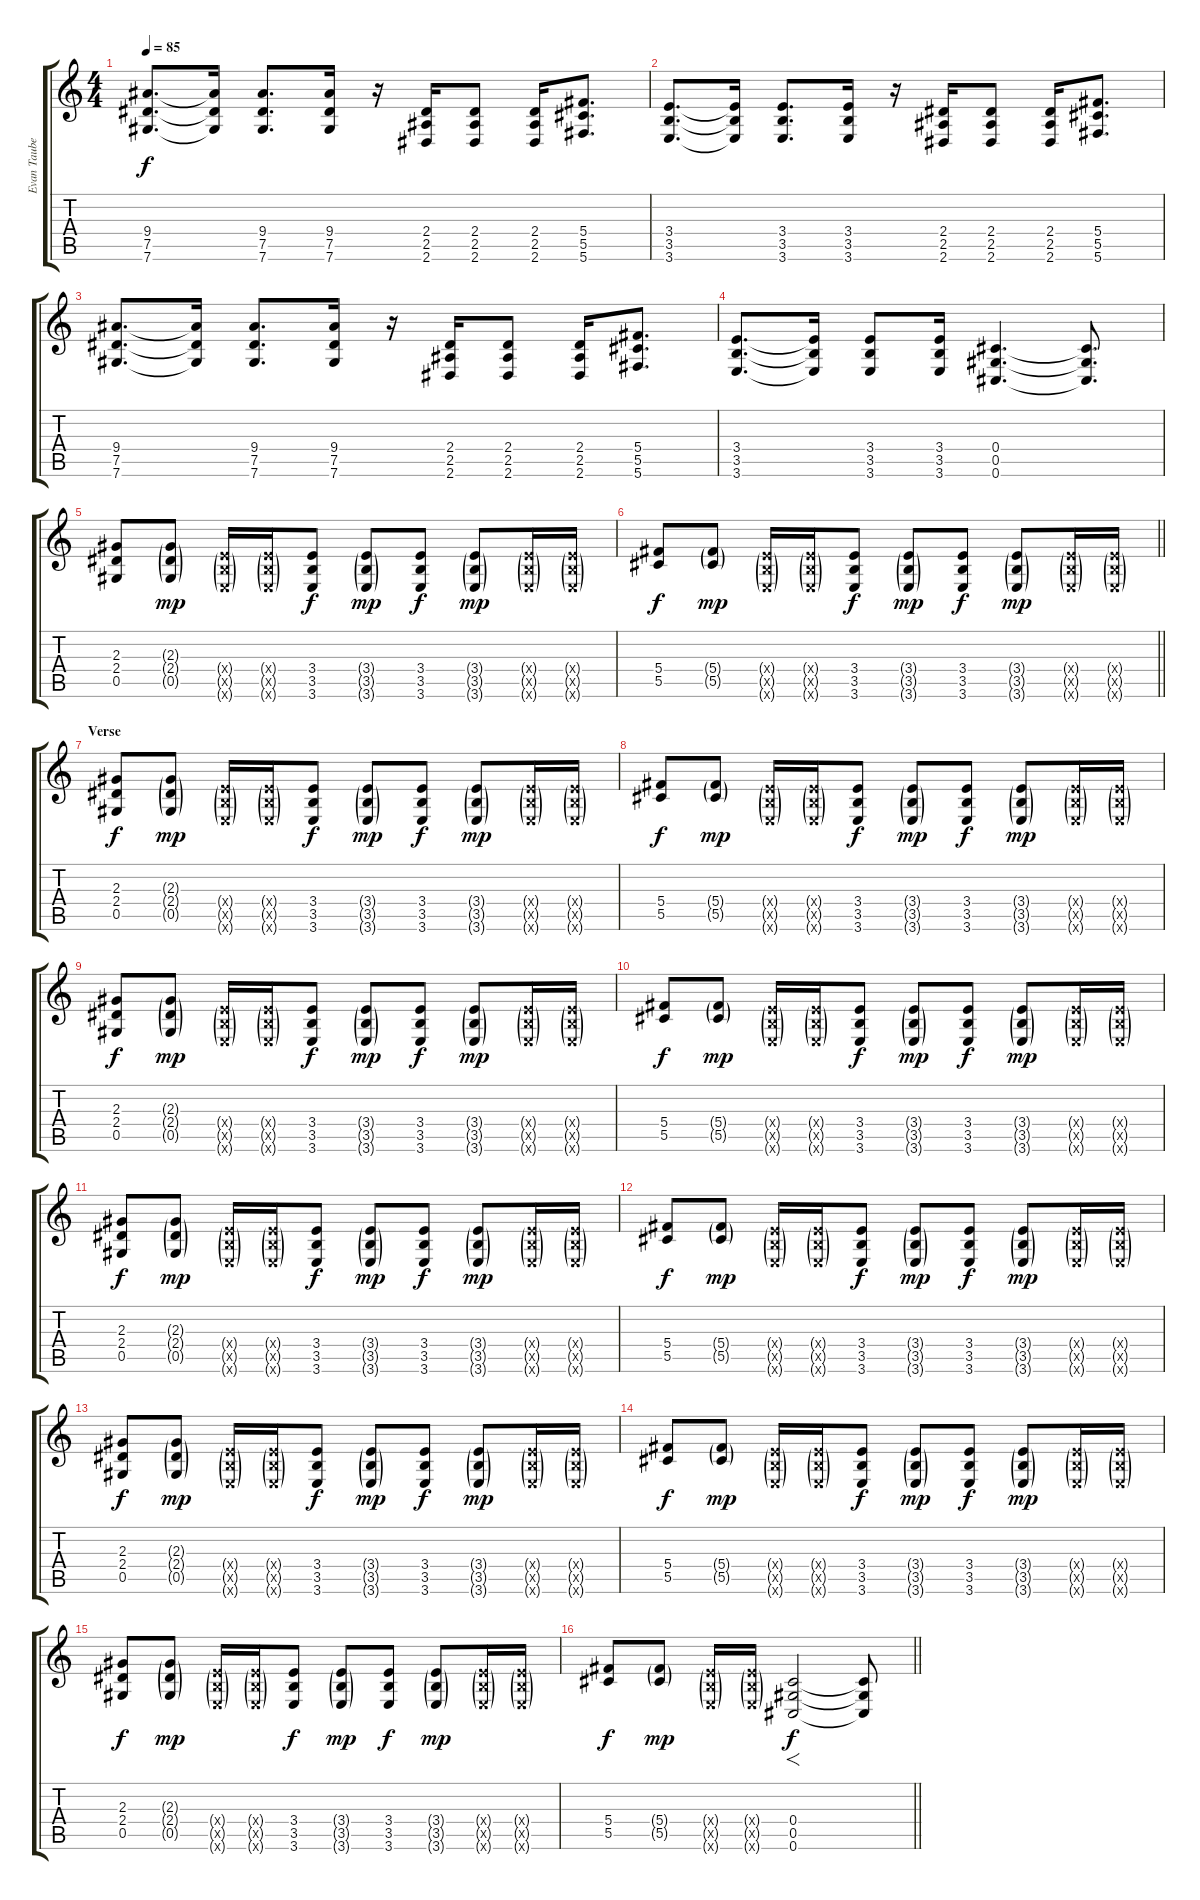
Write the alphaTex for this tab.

\track ("Evan Taubenfeld" "Evan Taube") {instrument overdrivenguitar}
\staff {score tabs}
\tuning (Eb4 Bb3 Gb3 Db3 Ab2 Db2) {hide}
\ts (4 4)
\tempo 85
\clef g2
\ks c
(9.4 7.5 7.6).8{d dy f} (9.4{t} 7.5{t} 7.6{t}).16 (9.4 7.5 7.6).8{d} (9.4 7.5 7.6).16 r.16 (2.4 2.5 2.6).16 (2.4 2.5 2.6).8 (2.4 2.5 2.6).16 (5.4 5.5 5.6).8{d} |
(3.4 3.5 3.6).8{d} (3.4{t} 3.5{t} 3.6{t}).16 (3.4 3.5 3.6).8{d} (3.4 3.5 3.6).16 r.16 (2.4 2.5 2.6).16 (2.4 2.5 2.6).8 (2.4 2.5 2.6).16 (5.4 5.5 5.6).8{d} |
(9.4 7.5 7.6).8{d} (9.4{t} 7.5{t} 7.6{t}).16 (9.4 7.5 7.6).8{d} (9.4 7.5 7.6).16 r.16 (2.4 2.5 2.6).16 (2.4 2.5 2.6).8 (2.4 2.5 2.6).16 (5.4 5.5 5.6).8{d} |
(3.4 3.5 3.6).8{d} (3.4{t} 3.5{t} 3.6{t}).16 (3.4 3.5 3.6).8 (3.4 3.5 3.6).16 (0.4 0.5 0.6).4{d} (0.4{t} 0.5{t} 0.6{t}).8{d} |
(2.3 2.4 0.5).8{volume 8 instrument electricguitarjazz} (2.3{g} 2.4{g} 0.5{g}).8{dy mp} (3.4{g x} 3.5{g x} 3.6{g x}).16 (3.4{g x} 3.5{g x} 3.6{g x}).16 (3.4 3.5 3.6).8{dy f} (3.4{g} 3.5{g} 3.6{g}).8{dy mp} (3.4 3.5 3.6).8{dy f} (3.4{g} 3.5{g} 3.6{g}).8{dy mp} (3.4{g x} 3.5{g x} 3.6{g x}).16 (3.4{g x} 3.5{g x} 3.6{g x}).16 |
\barLineRight lightlight
(5.4 5.5).8{dy f} (5.4{g} 5.5{g}).8{dy mp} (3.4{g x} 3.5{g x} 3.6{g x}).16 (3.4{g x} 3.5{g x} 3.6{g x}).16 (3.4 3.5 3.6).8{dy f} (3.4{g} 3.5{g} 3.6{g}).8{dy mp} (3.4 3.5 3.6).8{dy f} (3.4{g} 3.5{g} 3.6{g}).8{dy mp} (3.4{g x} 3.5{g x} 3.6{g x}).16 (3.4{g x} 3.5{g x} 3.6{g x}).16 |
\section ("" "Verse")
(2.3 2.4 0.5).8{dy f} (2.3{g} 2.4{g} 0.5{g}).8{dy mp} (3.4{g x} 3.5{g x} 3.6{g x}).16 (3.4{g x} 3.5{g x} 3.6{g x}).16 (3.4 3.5 3.6).8{dy f} (3.4{g} 3.5{g} 3.6{g}).8{dy mp} (3.4 3.5 3.6).8{dy f} (3.4{g} 3.5{g} 3.6{g}).8{dy mp} (3.4{g x} 3.5{g x} 3.6{g x}).16 (3.4{g x} 3.5{g x} 3.6{g x}).16 |
(5.4 5.5).8{dy f} (5.4{g} 5.5{g}).8{dy mp} (3.4{g x} 3.5{g x} 3.6{g x}).16 (3.4{g x} 3.5{g x} 3.6{g x}).16 (3.4 3.5 3.6).8{dy f} (3.4{g} 3.5{g} 3.6{g}).8{dy mp} (3.4 3.5 3.6).8{dy f} (3.4{g} 3.5{g} 3.6{g}).8{dy mp} (3.4{g x} 3.5{g x} 3.6{g x}).16 (3.4{g x} 3.5{g x} 3.6{g x}).16 |
(2.3 2.4 0.5).8{dy f} (2.3{g} 2.4{g} 0.5{g}).8{dy mp} (3.4{g x} 3.5{g x} 3.6{g x}).16 (3.4{g x} 3.5{g x} 3.6{g x}).16 (3.4 3.5 3.6).8{dy f} (3.4{g} 3.5{g} 3.6{g}).8{dy mp} (3.4 3.5 3.6).8{dy f} (3.4{g} 3.5{g} 3.6{g}).8{dy mp} (3.4{g x} 3.5{g x} 3.6{g x}).16 (3.4{g x} 3.5{g x} 3.6{g x}).16 |
(5.4 5.5).8{dy f} (5.4{g} 5.5{g}).8{dy mp} (3.4{g x} 3.5{g x} 3.6{g x}).16 (3.4{g x} 3.5{g x} 3.6{g x}).16 (3.4 3.5 3.6).8{dy f} (3.4{g} 3.5{g} 3.6{g}).8{dy mp} (3.4 3.5 3.6).8{dy f} (3.4{g} 3.5{g} 3.6{g}).8{dy mp} (3.4{g x} 3.5{g x} 3.6{g x}).16 (3.4{g x} 3.5{g x} 3.6{g x}).16 |
(2.3 2.4 0.5).8{dy f} (2.3{g} 2.4{g} 0.5{g}).8{dy mp} (3.4{g x} 3.5{g x} 3.6{g x}).16 (3.4{g x} 3.5{g x} 3.6{g x}).16 (3.4 3.5 3.6).8{dy f} (3.4{g} 3.5{g} 3.6{g}).8{dy mp} (3.4 3.5 3.6).8{dy f} (3.4{g} 3.5{g} 3.6{g}).8{dy mp} (3.4{g x} 3.5{g x} 3.6{g x}).16 (3.4{g x} 3.5{g x} 3.6{g x}).16 |
(5.4 5.5).8{dy f} (5.4{g} 5.5{g}).8{dy mp} (3.4{g x} 3.5{g x} 3.6{g x}).16 (3.4{g x} 3.5{g x} 3.6{g x}).16 (3.4 3.5 3.6).8{dy f} (3.4{g} 3.5{g} 3.6{g}).8{dy mp} (3.4 3.5 3.6).8{dy f} (3.4{g} 3.5{g} 3.6{g}).8{dy mp} (3.4{g x} 3.5{g x} 3.6{g x}).16 (3.4{g x} 3.5{g x} 3.6{g x}).16 |
(2.3 2.4 0.5).8{dy f} (2.3{g} 2.4{g} 0.5{g}).8{dy mp} (3.4{g x} 3.5{g x} 3.6{g x}).16 (3.4{g x} 3.5{g x} 3.6{g x}).16 (3.4 3.5 3.6).8{dy f} (3.4{g} 3.5{g} 3.6{g}).8{dy mp} (3.4 3.5 3.6).8{dy f} (3.4{g} 3.5{g} 3.6{g}).8{dy mp} (3.4{g x} 3.5{g x} 3.6{g x}).16 (3.4{g x} 3.5{g x} 3.6{g x}).16 |
(5.4 5.5).8{dy f} (5.4{g} 5.5{g}).8{dy mp} (3.4{g x} 3.5{g x} 3.6{g x}).16 (3.4{g x} 3.5{g x} 3.6{g x}).16 (3.4 3.5 3.6).8{dy f} (3.4{g} 3.5{g} 3.6{g}).8{dy mp} (3.4 3.5 3.6).8{dy f} (3.4{g} 3.5{g} 3.6{g}).8{dy mp} (3.4{g x} 3.5{g x} 3.6{g x}).16 (3.4{g x} 3.5{g x} 3.6{g x}).16 |
(2.3 2.4 0.5).8{dy f} (2.3{g} 2.4{g} 0.5{g}).8{dy mp} (3.4{g x} 3.5{g x} 3.6{g x}).16 (3.4{g x} 3.5{g x} 3.6{g x}).16 (3.4 3.5 3.6).8{dy f} (3.4{g} 3.5{g} 3.6{g}).8{dy mp} (3.4 3.5 3.6).8{dy f} (3.4{g} 3.5{g} 3.6{g}).8{dy mp} (3.4{g x} 3.5{g x} 3.6{g x}).16 (3.4{g x} 3.5{g x} 3.6{g x}).16 |
\barLineRight lightlight
(5.4 5.5).8{dy f} (5.4{g} 5.5{g}).8{dy mp} (3.4{g x} 3.5{g x} 3.6{g x}).16 (3.4{g x} 3.5{g x} 3.6{g x}).16 (0.4 0.5 0.6).2{f dy f instrument overdrivenguitar} (0.4{t} 0.5{t} 0.6{t}).8
